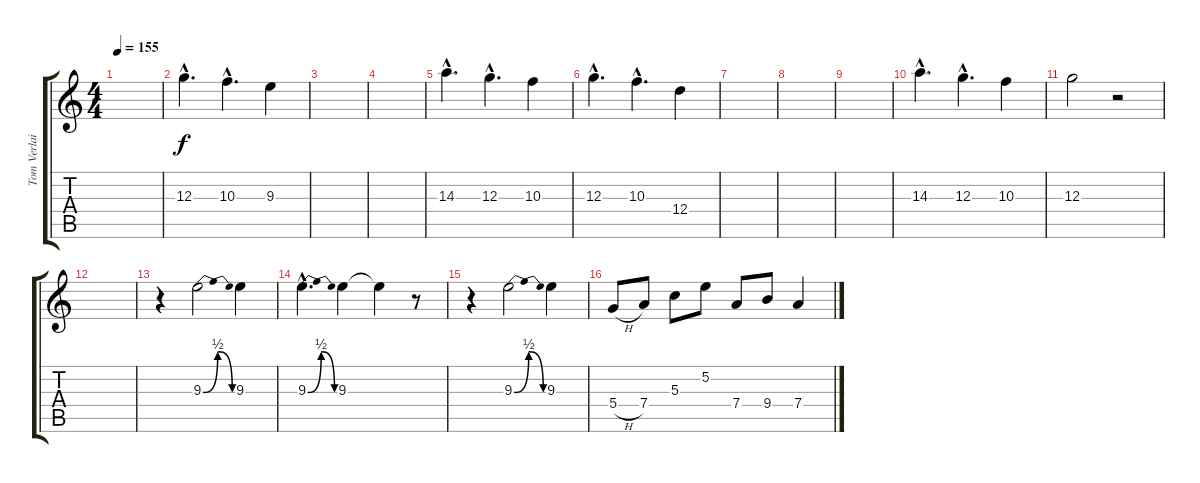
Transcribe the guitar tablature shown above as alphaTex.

\track ("Tom Verlaine" "Tom Verlai") {instrument overdrivenguitar}
\staff {score tabs}
\tuning (E4 B3 G3 D3 A2 E2) {hide}
\ts (4 4)
\tempo 155
\clef g2
\ks c
|
12.3{hac}.4{d} 10.3{hac}.4{d} 9.3.4 |
|
|
14.3{hac}.4{d} 12.3{hac}.4{d} 10.3.4 |
12.3{hac}.4{d} 10.3{hac}.4{d} 12.4.4 |
|
|
|
14.3{hac}.4{d} 12.3{hac}.4{d} 10.3.4 |
12.3.2 r.2 |
|
r.4 9.3{be (bendrelease 0 0 15 2 19 2 60 0)}.2 9.3.4 |
9.3{be (bendrelease 0 0 16 2 19 2 60 0) hac}.4{d} 9.3.4 9.3{t}.4 r.8 |
r.4 9.3{be (bendrelease 0 0 15 2 19 2 60 0)}.2 9.3.4 |
5.4{h}.8 7.4.8 5.3.8 5.2.8 7.4.8 9.4.8 7.4.4
